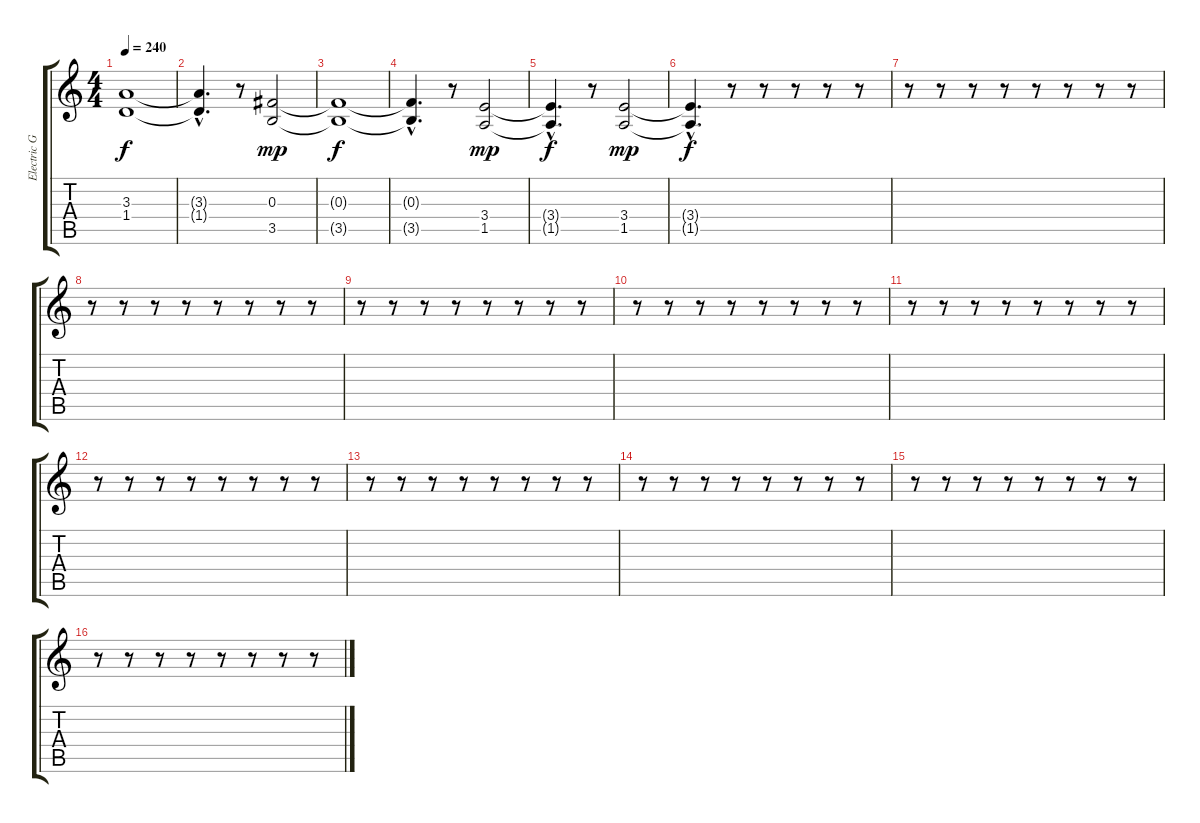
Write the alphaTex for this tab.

\track ("Electric Guitar 3" "Electric G") {instrument distortionguitar}
\staff {score tabs}
\tuning (Eb4 Bb3 Gb3 Db3 Ab2 Eb2) {hide}
\ts (4 4)
\tempo 240
\clef g2
\ks c
(3.3{t} 1.4{t}).1{dy f} |
(3.3{hac t} 1.4{hac t}).4{d} r.8 (0.3 3.5).2{dy mp} |
(0.3{t} 3.5{t}).1{dy f} |
(0.3{hac t} 3.5{hac t}).4{d} r.8 (3.4 1.5).2{dy mp} |
(3.4{hac t} 1.5{hac t}).4{d dy f} r.8 (3.4 1.5).2{dy mp} |
(3.4{hac t} 1.5{hac t}).4{d dy f} r.8 r.8 r.8 r.8 r.8 |
r.8 r.8 r.8 r.8 r.8 r.8 r.8 r.8 |
r.8 r.8 r.8 r.8 r.8 r.8 r.8 r.8 |
r.8 r.8 r.8 r.8 r.8 r.8 r.8 r.8 |
r.8 r.8 r.8 r.8 r.8 r.8 r.8 r.8 |
r.8 r.8 r.8 r.8 r.8 r.8 r.8 r.8 |
r.8 r.8 r.8 r.8 r.8 r.8 r.8 r.8 |
r.8 r.8 r.8 r.8 r.8 r.8 r.8 r.8 |
r.8 r.8 r.8 r.8 r.8 r.8 r.8 r.8 |
r.8 r.8 r.8 r.8 r.8 r.8 r.8 r.8 |
r.8 r.8 r.8 r.8 r.8 r.8 r.8 r.8
